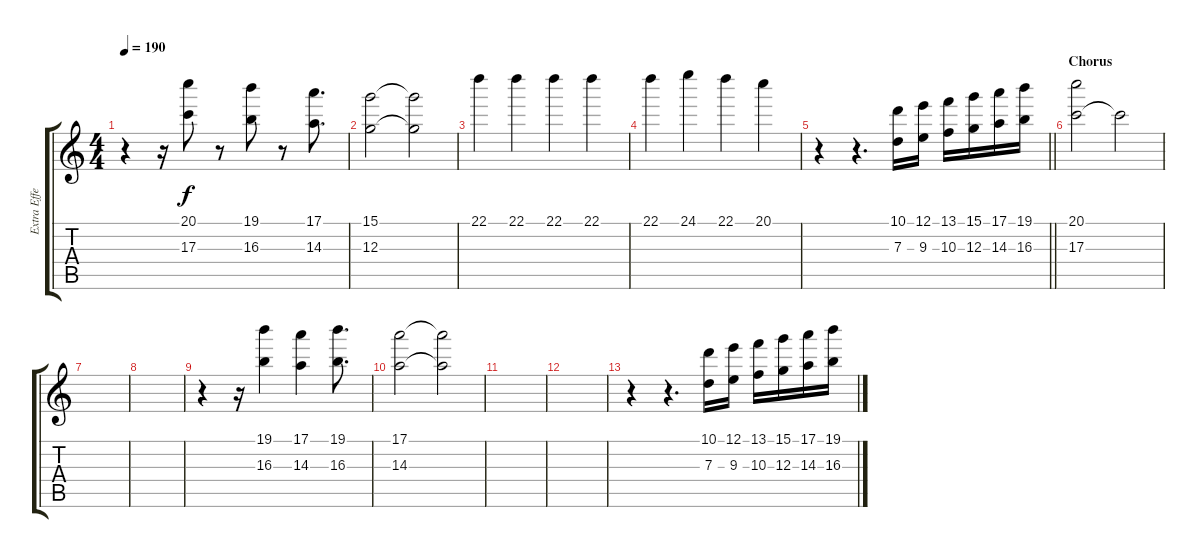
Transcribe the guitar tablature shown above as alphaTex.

\track ("Extra Effect" "Extra Effe") {instrument clavinet}
\staff {score tabs}
\tuning (E5 B4 G4 D4 A3 E3) {hide}
\ts (4 4)
\tempo 190
\clef g2
\ks c
r.4{dy f} r.16 (20.1 17.3).8 r.8 (19.1 16.3).8 r.8 (17.1 14.3).8{d} |
(15.1 12.3).2 (15.1{t} 12.3{t}).2 |
22.1.4 22.1.4 22.1.4 22.1.4 |
22.1.4 24.1.4 22.1.4 20.1.4 |
\barLineRight lightlight
r.4 r.4{d} (10.1 7.3).16 (12.1 9.3).16 (13.1 10.3).16 (15.1 12.3).16 (17.1 14.3).16 (19.1 16.3).16 |
\section ("" "Chorus")
(20.1 17.3).2 17.3{t}.2 |
|
|
r.4 r.16 (19.1 16.3).4 (17.1 14.3).4 (19.1 16.3).8{d} |
(17.1 14.3).2 (17.1{t} 14.3{t}).2 |
|
|
r.4 r.4{d} (10.1 7.3).16 (12.1 9.3).16 (13.1 10.3).16 (15.1 12.3).16 (17.1 14.3).16 (19.1 16.3).16
